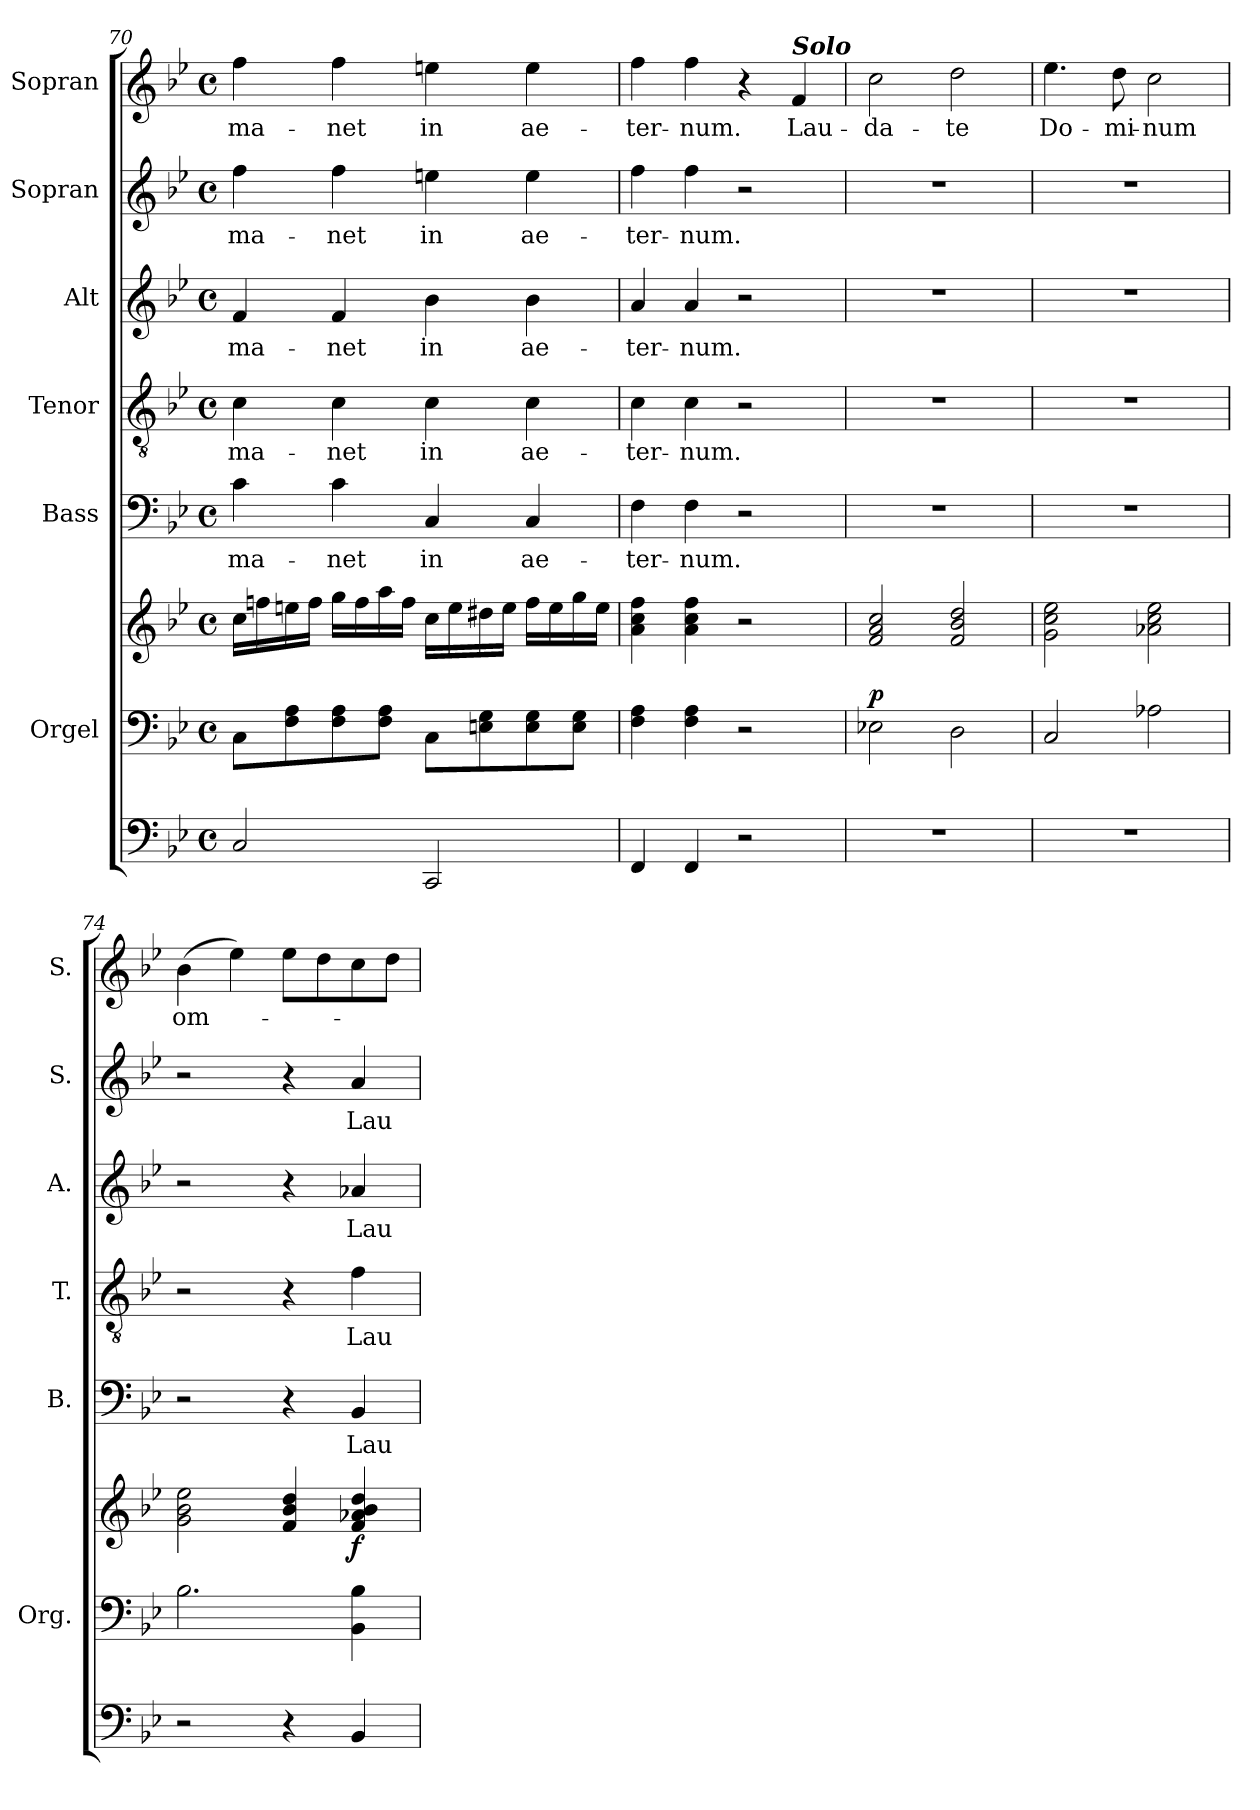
**kern	**kern	**kern	**dynam	**kern	**text	**kern	**text	**kern	**text	**kern	**text	**kern	**text
*part7	*part6	*part6	*part6	*part5	*part5	*part4	*part4	*part3	*part3	*part2	*part2	*part1	*part1
*staff8	*staff7	*staff6	*staff6/7	*staff5	*staff5	*staff4	*staff4	*staff3	*staff3	*staff2	*staff2	*staff1	*staff1
*	*I"Orgel	*	*	*I"Bass	*	*I"Tenor	*	*I"Alt	*	*I"Sopran	*	*I"Sopran	*
*	*I'Org.	*	*	*I'B.	*	*I'T.	*	*I'A.	*	*I'S.	*	*I'S.	*
!!LO:LB:g=z
*clefF4	*clefF4	*clefG2	*	*clefF4	*	*clefGv2	*	*clefG2	*	*clefG2	*	*clefG2	*
*k[b-e-]	*k[b-e-]	*k[b-e-]	*	*k[b-e-]	*	*k[b-e-]	*	*k[b-e-]	*	*k[b-e-]	*	*k[b-e-]	*
*B-:	*B-:	*B-:	*	*B-:	*	*B-:	*	*B-:	*	*B-:	*	*B-:	*
*M4/4	*M4/4	*M4/4	*	*M4/4	*	*M4/4	*	*M4/4	*	*M4/4	*	*M4/4	*
*met(c)	*met(c)	*met(c)	*	*met(c)	*	*met(c)	*	*met(c)	*	*met(c)	*	*met(c)	*
=70	=70	=70	=70	=70	=70	=70	=70	=70	=70	=70	=70	=70	=70
!	!	!	!	!	!LO:LY:b	!	!LO:LY:b	!	!LO:LY:b	!	!LO:LY:b	!	!LO:LY:b
2C/	8C\L	16cc\LL	.	4c\	ma-	4c\	ma-	4f/	ma-	4ff\	ma-	4ff\	ma-
.	.	16ffn\	.	.	.	.	.	.	.	.	.	.	.
.	8F\ 8A\	16een\	.	.	.	.	.	.	.	.	.	.	.
.	.	16ff\JJ	.	.	.	.	.	.	.	.	.	.	.
!	!	!	!	!	!LO:LY:b	!	!LO:LY:b	!	!LO:LY:b	!	!LO:LY:b	!	!LO:LY:b
.	8F\ 8A\	16gg\LL	.	4c\	-net	4c\	-net	4f/	-net	4ff\	-net	4ff\	-net
.	.	16ff\	.	.	.	.	.	.	.	.	.	.	.
.	8F\ 8A\J	16aa\	.	.	.	.	.	.	.	.	.	.	.
.	.	16ff\JJ	.	.	.	.	.	.	.	.	.	.	.
!	!	!	!	!	!LO:LY:b	!	!LO:LY:b	!	!LO:LY:b	!	!LO:LY:b	!	!LO:LY:b
2CC/	8C\L	16cc\LL	.	4C/	in	4c\	in	4b-\	in	4een\	in	4een\	in
.	.	16ee\	.	.	.	.	.	.	.	.	.	.	.
.	8En\ 8G\	16dd#X\	.	.	.	.	.	.	.	.	.	.	.
.	.	16ee\JJ	.	.	.	.	.	.	.	.	.	.	.
!	!	!	!	!	!LO:LY:b	!	!LO:LY:b	!	!LO:LY:b	!	!LO:LY:b	!	!LO:LY:b
.	8E\ 8G\	16ff\LL	.	4C/	ae-	4c\	ae-	4b-\	ae-	4ee\	ae-	4ee\	ae-
.	.	16ee\	.	.	.	.	.	.	.	.	.	.	.
.	8E\ 8G\J	16gg\	.	.	.	.	.	.	.	.	.	.	.
.	.	16ee\JJ	.	.	.	.	.	.	.	.	.	.	.
=71	=71	=71	=71	=71	=71	=71	=71	=71	=71	=71	=71	=71	=71
!	!	!	!	!	!LO:LY:b	!	!LO:LY:b	!	!LO:LY:b	!	!LO:LY:b	!	!LO:LY:b
4FF/	4F\ 4A\	4a\ 4cc\ 4ff\	.	4F\	-ter-	4c\	-ter-	4a/	-ter-	4ff\	-ter-	4ff\	-ter-
!	!	!	!	!	!LO:LY:b	!	!LO:LY:b	!	!LO:LY:b	!	!LO:LY:b	!	!LO:LY:b
4FF/	4F\ 4A\	4a\ 4cc\ 4ff\	.	4F\	-num.	4c\	-num.	4a/	-num.	4ff\	-num.	4ff\	-num.
2r	2r	2r	.	2r	.	2r	.	2r	.	2r	.	4r	.
!	!	!	!	!	!	!	!	!	!	!	!	!LO:TX:a:Bi:t=Solo	!
!	!	!	!	!	!	!	!	!	!	!	!	!	!LO:LY:b
.	.	.	.	.	.	.	.	.	.	.	.	4f/	Lau-
=72	=72	=72	=72	=72	=72	=72	=72	=72	=72	=72	=72	=72	=72
!	!	!	!LO:DY:a=2	!	!	!	!	!	!	!	!	!	!LO:LY:b
1r	2E-X\	2f/ 2a/ 2cc/	p	1r	.	1r	.	1r	.	1r	.	2cc\	-da-
!	!	!	!	!	!	!	!	!	!	!	!	!	!LO:LY:b
.	2D\	2f/ 2b-/ 2dd/	.	.	.	.	.	.	.	.	.	2dd\	-te
=73	=73	=73	=73	=73	=73	=73	=73	=73	=73	=73	=73	=73	=73
!	!	!	!	!	!	!	!	!	!	!	!	!	!LO:LY:b
1r	2C/	2g\ 2cc\ 2ee-\	.	1r	.	1r	.	1r	.	1r	.	4.ee-\	Do-
!	!	!	!	!	!	!	!	!	!	!	!	!	!LO:LY:b
.	.	.	.	.	.	.	.	.	.	.	.	8dd\	-mi-
!	!	!	!	!	!	!	!	!	!	!	!	!	!LO:LY:b
.	2A-X\	2a-X\ 2cc\ 2ee-\	.	.	.	.	.	.	.	.	.	2cc\	-num
=74	=74	=74	=74	=74	=74	=74	=74	=74	=74	=74	=74	=74	=74
!	!	!	!	!	!	!	!	!	!	!	!	!	!LO:LY:b
2r	2.B-\	2g\ 2b-\ 2ee-\	.	2r	.	2r	.	2r	.	2r	.	(>4b-\	om-
.	.	.	.	.	.	.	.	.	.	.	.	4ee-\)	.
4r	.	4f/ 4b-/ 4dd/	.	4r	.	4r	.	4r	.	4r	.	8ee-\L	.
.	.	.	.	.	.	.	.	.	.	.	.	8dd\	.
!	!	!	!LO:DY:b	!	!LO:LY:b	!	!LO:LY:b	!	!LO:LY:b	!	!LO:LY:b	!	!
4BB-/	4BB-\ 4B-\	4f/ 4a-X/ 4b-/ 4dd/	f	4BB-/	Lau-	4f\	Lau-	4a-X/	Lau-	4a/	Lau-	8cc\	.
.	.	.	.	.	.	.	.	.	.	.	.	8dd\J	.
=	=	=	=	=	=	=	=	=	=	=	=	=	=
*-	*-	*-	*-	*-	*-	*-	*-	*-	*-	*-	*-	*-	*-
